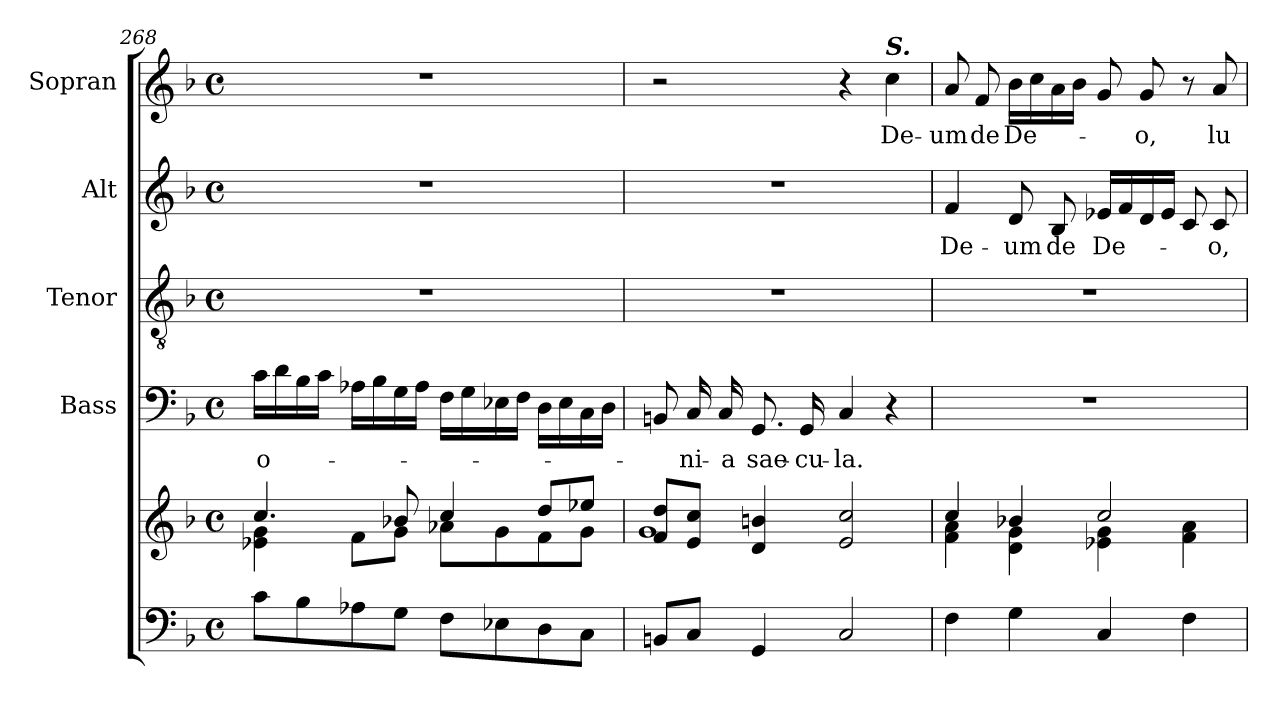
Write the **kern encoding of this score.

**kern	**kern	**kern	**text	**kern	**kern	**text	**kern	**text
*part5	*part5	*part4	*part4	*part3	*part2	*part2	*part1	*part1
*staff6	*staff5	*staff4	*staff4	*staff3	*staff2	*staff2	*staff1	*staff1
*	*	*I"Bass	*	*I"Tenor	*I"Alt	*	*I"Sopran	*
*	*	*I'B.	*	*I'T.	*I'A.	*	*I'S.	*
!!LO:PB:g=z
*clefF4	*clefG2	*clefF4	*	*clefGv2	*clefG2	*	*clefG2	*
*k[b-]	*k[b-]	*k[b-]	*	*k[b-]	*k[b-]	*	*k[b-]	*
*F:	*F:	*F:	*	*F:	*F:	*	*F:	*
*M4/4	*M4/4	*M4/4	*	*M4/4	*M4/4	*	*M4/4	*
*met(c)	*met(c)	*met(c)	*	*met(c)	*met(c)	*	*met(c)	*
=268	=268	=268	=268	=268	=268	=268	=268	=268
*	*^	*	*	*	*	*	*	*
!	!	!	!	!LO:LY:b	!	!	!	!	!
8c\L	4.cc/	4e-X\ 4g\	16c\LL	o-	1r	1r	.	1r	.
.	.	.	16d\	.	.	.	.	.	.
8B-\	.	.	16B-\	.	.	.	.	.	.
.	.	.	16c\JJ	.	.	.	.	.	.
8A-X\	.	8f\L	16A-X\LL	.	.	.	.	.	.
.	.	.	16B-\	.	.	.	.	.	.
8G\J	8b-X/	8g\J	16G\	.	.	.	.	.	.
.	.	.	16A-\JJ	.	.	.	.	.	.
8F\L	4cc/	8a-X\L	16F\LL	.	.	.	.	.	.
.	.	.	16G\	.	.	.	.	.	.
8E-X\	.	8g\	16E-X\	.	.	.	.	.	.
.	.	.	16F\JJ	.	.	.	.	.	.
8D\	8dd/L	8f\	16D\LL	.	.	.	.	.	.
.	.	.	16E-\	.	.	.	.	.	.
8C\J	8ee-X/J	8g\J	16C\	.	.	.	.	.	.
.	.	.	16D\JJ	.	.	.	.	.	.
=269	=269	=269	=269	=269	=269	=269	=269	=269	=269
8BBn/L	8f/ 8dd/L	1g	8BBn/	.	1r	1r	.	2r	.
!	!	!	!	!LO:LY:b	!	!	!	!	!
8C/J	8e/ 8cc/J	.	16C/	-ni-	.	.	.	.	.
!	!	!	!	!LO:LY:b	!	!	!	!	!
.	.	.	16C/	-a	.	.	.	.	.
!	!	!	!	!LO:LY:b	!	!	!	!	!
4GG/	4d/ 4bn/	.	8.GG/	sae-	.	.	.	.	.
!	!	!	!	!LO:LY:b	!	!	!	!	!
.	.	.	16GG/	-cu-	.	.	.	.	.
!	!	!	!	!LO:LY:b	!	!	!	!	!
2C/	2e/ 2cc/	.	4C/	-la.	.	.	.	4r	.
!	!	!	!	!	!	!	!	!LO:TX:a:Bi:t=S.	!
!	!	!	!	!	!	!	!	!	!LO:LY:b
.	.	.	4r	.	.	.	.	4cc\	De-
=270	=270	=270	=270	=270	=270	=270	=270	=270	=270
!	!	!	!	!	!	!	!LO:LY:b	!	!LO:LY:b
4F\	4cc/	4f\ 4a\	1r	.	1r	4f/	De-	8a/	-um
!	!	!	!	!	!	!	!	!	!LO:LY:b
.	.	.	.	.	.	.	.	8f/	de
!	!	!	!	!	!	!	!LO:LY:b	!	!LO:LY:b
4G\	4b-X/	4d\ 4g\	.	.	.	8d/	-um	16b-\LL	De-
.	.	.	.	.	.	.	.	16cc\	.
!	!	!	!	!	!	!	!LO:LY:b	!	!
.	.	.	.	.	.	8B-/	de	16a\	.
.	.	.	.	.	.	.	.	16b-\JJ	.
!	!	!	!	!	!	!	!LO:LY:b	!	!
4C/	2cc/	4e-X\ 4g\	.	.	.	16e-X/LL	De-	8g/	.
.	.	.	.	.	.	16f/	.	.	.
!	!	!	!	!	!	!	!	!	!LO:LY:b
.	.	.	.	.	.	16d/	.	8g/	-o,
.	.	.	.	.	.	16e-/JJ	.	.	.
4F\	.	4f\ 4a\	.	.	.	8c/	.	8r	.
!	!	!	!	!	!	!	!LO:LY:b	!	!LO:LY:b
.	.	.	.	.	.	8c/	-o,	8a/	lu-
*	*v	*v	*	*	*	*	*	*	*
=	=	=	=	=	=	=	=	=
*-	*-	*-	*-	*-	*-	*-	*-	*-
